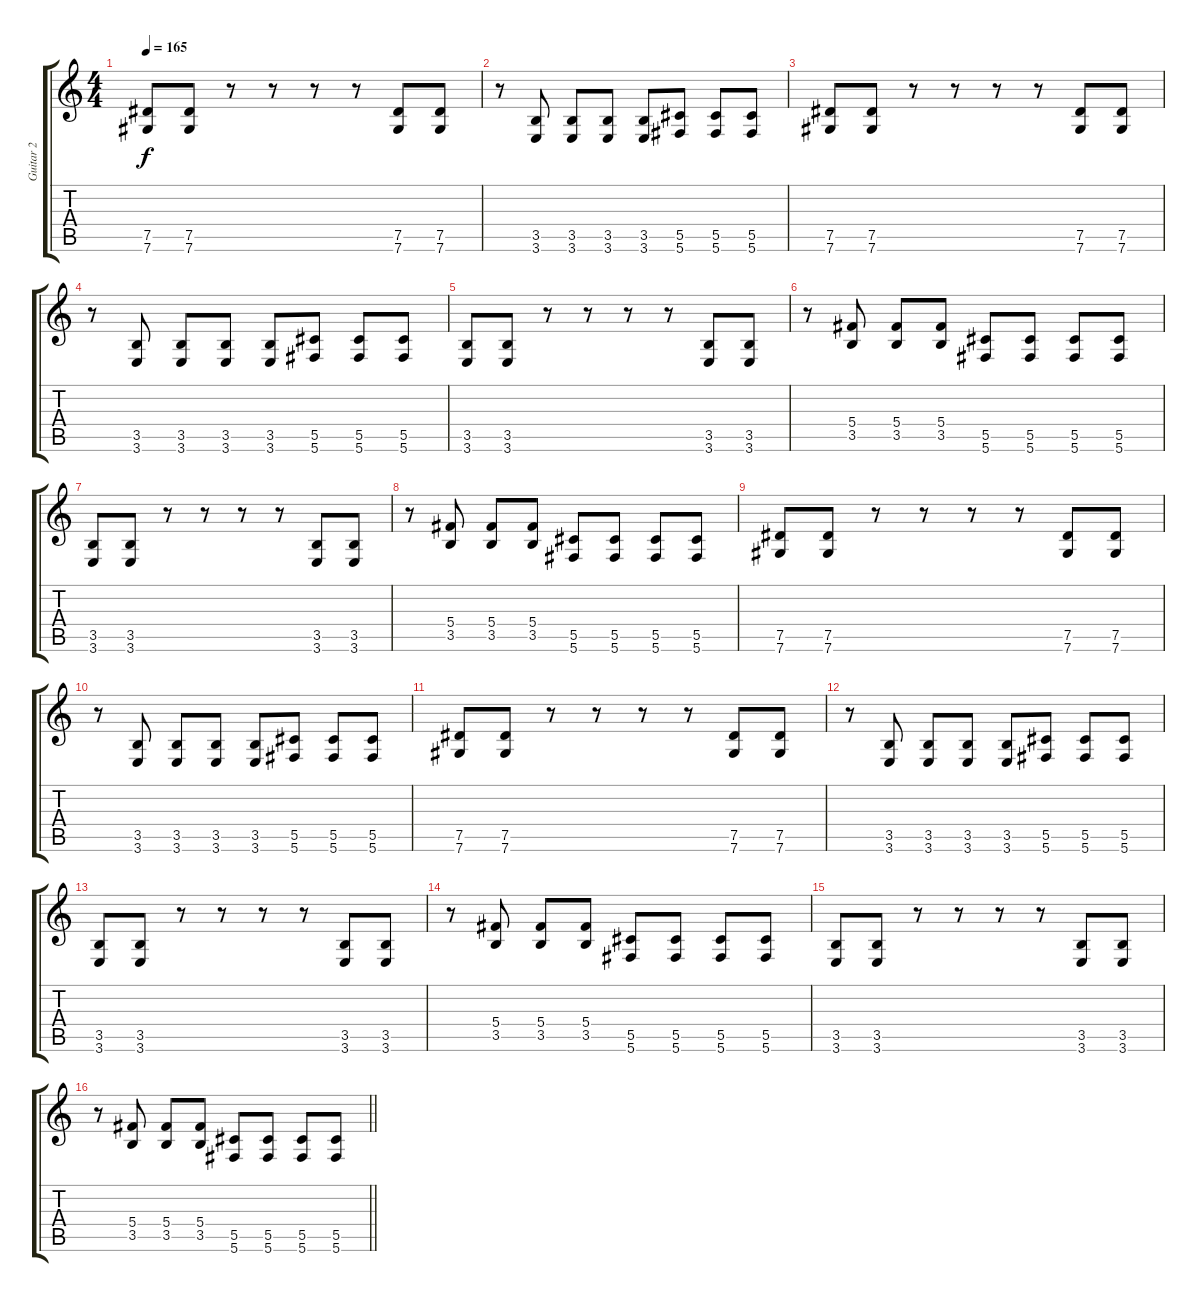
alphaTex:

\track ("Guitar 2" "Guitar 2") {instrument distortionguitar}
\staff {score tabs}
\tuning (Eb4 Bb3 Gb3 Db3 Ab2 Db2) {hide}
\ts (4 4)
\tempo 165
\clef g2
\ks c
(7.5 7.6).8{dy f} (7.5 7.6).8 r.8 r.8 r.8 r.8 (7.5 7.6).8 (7.5 7.6).8 |
r.8 (3.5 3.6).8 (3.5 3.6).8 (3.5 3.6).8 (3.5 3.6).8 (5.5 5.6).8 (5.5 5.6).8 (5.5 5.6).8 |
(7.5 7.6).8 (7.5 7.6).8 r.8 r.8 r.8 r.8 (7.5 7.6).8 (7.5 7.6).8 |
r.8 (3.5 3.6).8 (3.5 3.6).8 (3.5 3.6).8 (3.5 3.6).8 (5.5 5.6).8 (5.5 5.6).8 (5.5 5.6).8 |
(3.5 3.6).8 (3.5 3.6).8 r.8 r.8 r.8 r.8 (3.5 3.6).8 (3.5 3.6).8 |
r.8 (5.4 3.5).8 (5.4 3.5).8 (5.4 3.5).8 (5.5 5.6).8 (5.5 5.6).8 (5.5 5.6).8 (5.5 5.6).8 |
(3.5 3.6).8 (3.5 3.6).8 r.8 r.8 r.8 r.8 (3.5 3.6).8 (3.5 3.6).8 |
r.8 (5.4 3.5).8 (5.4 3.5).8 (5.4 3.5).8 (5.5 5.6).8 (5.5 5.6).8 (5.5 5.6).8 (5.5 5.6).8 |
(7.5 7.6).8 (7.5 7.6).8 r.8 r.8 r.8 r.8 (7.5 7.6).8 (7.5 7.6).8 |
r.8 (3.5 3.6).8 (3.5 3.6).8 (3.5 3.6).8 (3.5 3.6).8 (5.5 5.6).8 (5.5 5.6).8 (5.5 5.6).8 |
(7.5 7.6).8 (7.5 7.6).8 r.8 r.8 r.8 r.8 (7.5 7.6).8 (7.5 7.6).8 |
r.8 (3.5 3.6).8 (3.5 3.6).8 (3.5 3.6).8 (3.5 3.6).8 (5.5 5.6).8 (5.5 5.6).8 (5.5 5.6).8 |
(3.5 3.6).8 (3.5 3.6).8 r.8 r.8 r.8 r.8 (3.5 3.6).8 (3.5 3.6).8 |
r.8 (5.4 3.5).8 (5.4 3.5).8 (5.4 3.5).8 (5.5 5.6).8 (5.5 5.6).8 (5.5 5.6).8 (5.5 5.6).8 |
(3.5 3.6).8 (3.5 3.6).8 r.8 r.8 r.8 r.8 (3.5 3.6).8 (3.5 3.6).8 |
\barLineRight lightlight
r.8 (5.4 3.5).8 (5.4 3.5).8 (5.4 3.5).8 (5.5 5.6).8 (5.5 5.6).8 (5.5 5.6).8 (5.5 5.6).8
